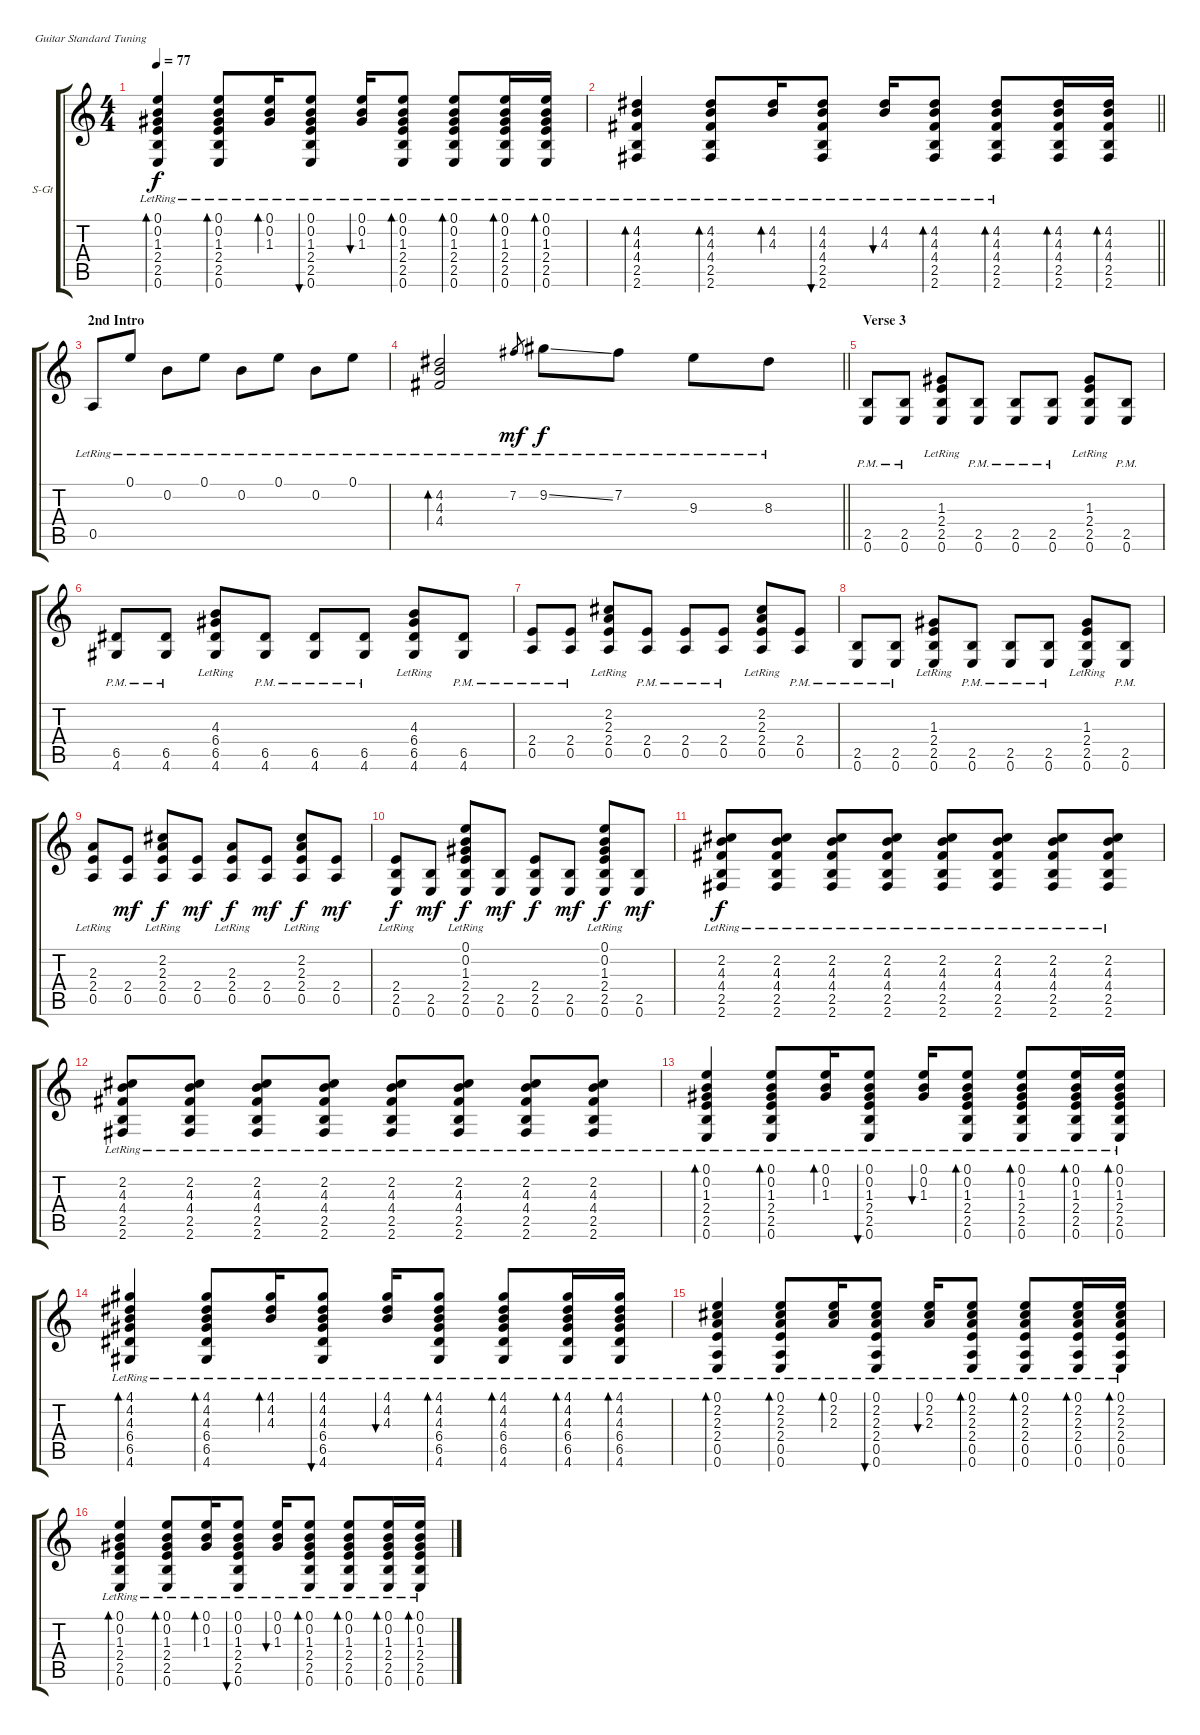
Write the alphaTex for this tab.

\bracketExtendMode groupsimilarinstruments
\firstSystemTrackNameOrientation horizontal
\otherSystemsTrackNameOrientation horizontal
\track ("Guitar 1" "S-Gt") {instrument acousticguitarsteel}
\staff {score tabs}
\tuning (E4 B3 G3 D3 A2 E2)
\ts (4 4)
\tempo 77
\clef g2
\ks c
(0.1{lr} 0.2{lr} 1.3{lr} 2.4{lr} 2.5{lr} 0.6{lr}).4{bd 30 dy f} (0.1{lr} 0.2{lr} 1.3{lr} 2.4{lr} 2.5{lr} 0.6{lr}).8{bd 30} (0.1{lr} 0.2{lr} 1.3{lr}).16{bd 30} (0.1{lr} 0.2{lr} 1.3{lr} 2.4{lr} 2.5{lr} 0.6{lr}).8{bu 30} (0.1{lr} 0.2{lr} 1.3{lr}).16{bu 30} (0.1{lr} 0.2{lr} 1.3{lr} 2.4{lr} 2.5{lr} 0.6{lr}).8{bd 30} (0.1{lr} 0.2{lr} 1.3{lr} 2.4{lr} 2.5{lr} 0.6{lr}).8{bd 30} (0.1{lr} 0.2{lr} 1.3{lr} 2.4{lr} 2.5{lr} 0.6{lr}).16{bd 30} (0.1{lr} 0.2{lr} 1.3{lr} 2.4{lr} 2.5{lr} 0.6{lr}).16{bd 30} |
\barLineRight lightlight
(4.2{lr} 4.3{lr} 4.4{lr} 2.5{lr} 2.6{lr}).4{bd 30} (4.2{lr} 4.3{lr} 4.4{lr} 2.5{lr} 2.6{lr}).8{bd 30} (4.2{lr} 4.3{lr}).16{bd 30} (4.2{lr} 4.3{lr} 4.4{lr} 2.5{lr} 2.6{lr}).8{bu 30} (4.2{lr} 4.3{lr}).16{bu 30} (4.2{lr} 4.3{lr} 4.4{lr} 2.5{lr} 2.6{lr}).8{bd 30} (4.2{lr} 4.3{lr} 4.4{lr} 2.5{lr} 2.6{lr}).8{bd 30} (4.2 4.3 4.4 2.5 2.6).16{bd 30} (4.2 4.3 4.4 2.5 2.6).16{bd 30} |
\section ("" "2nd Intro")
0.5{lr}.8 0.1{lr}.8 0.2{lr}.8 0.1{lr}.8 0.2{lr}.8 0.1{lr}.8 0.2{lr}.8 0.1{lr}.8 |
\barLineRight lightlight
(4.2{lr} 4.3{lr} 4.4{lr}).2{bd 60} 7.2{lr}.8{gr dy mf} 9.2{ss lr}.8{dy f} 7.2{lr}.8 9.3{lr}.8 8.3{lr}.8 |
\section ("" "Verse 3")
(2.5{pm} 0.6{pm}).8 (2.5{pm} 0.6{pm}).8 (1.3{lr} 2.4{lr} 2.5 0.6).8 (2.5{pm} 0.6{pm}).8 (2.5{pm} 0.6{pm}).8 (2.5{pm} 0.6{pm}).8 (1.3{lr} 2.4{lr} 2.5 0.6).8 (2.5{pm} 0.6{pm}).8 |
(6.5{pm} 4.6{pm}).8 (6.5{pm} 4.6{pm}).8 (4.3{lr} 6.4{lr} 6.5 4.6).8 (6.5{pm} 4.6{pm}).8 (6.5{pm} 4.6{pm}).8 (6.5{pm} 4.6{pm}).8 (4.3{lr} 6.4{lr} 6.5 4.6).8 (6.5{pm} 4.6{pm}).8 |
(0.5{pm} 2.4{pm}).8 (0.5{pm} 2.4{pm}).8 (2.3{lr} 2.4{lr} 0.5 2.2).8 (0.5{pm} 2.4{pm}).8 (0.5{pm} 2.4{pm}).8 (0.5{pm} 2.4{pm}).8 (2.3{lr} 2.4{lr} 0.5 2.2).8 (0.5{pm} 2.4{pm}).8 |
(2.5{pm} 0.6{pm}).8 (2.5{pm} 0.6{pm}).8 (1.3{lr} 2.4{lr} 2.5 0.6).8 (2.5{pm} 0.6{pm}).8 (2.5{pm} 0.6{pm}).8 (2.5{pm} 0.6{pm}).8 (1.3{lr} 2.4{lr} 2.5 0.6).8 (2.5{pm} 0.6{pm}).8 |
(2.4{lr} 0.5{lr} 2.3{lr}).8 (0.5 2.4).8{dy mf} (2.3{lr} 2.4{lr} 0.5 2.2).8{dy f} (0.5 2.4).8{dy mf} (2.4{lr} 0.5{lr} 2.3{lr}).8{dy f} (0.5 2.4).8{dy mf} (2.3{lr} 2.4{lr} 0.5 2.2).8{dy f} (0.5 2.4).8{dy mf} |
(2.4{lr} 2.5{lr} 0.6{lr}).8{dy f} (2.5 0.6).8{dy mf} (0.1 0.2 1.3{lr} 2.4{lr} 2.5 0.6).8{dy f} (2.5 0.6).8{dy mf} (2.4 2.5 0.6).8{dy f} (2.5 0.6).8{dy mf} (0.1 0.2 1.3{lr} 2.4{lr} 2.5 0.6).8{dy f} (2.5 0.6).8{dy mf} |
(2.2{lr} 4.3{lr} 4.4{lr} 2.5{lr} 2.6{lr}).8{dy f} (2.2{lr} 4.3{lr} 4.4{lr} 2.5{lr} 2.6{lr}).8 (2.2{lr} 4.3{lr} 4.4{lr} 2.5{lr} 2.6{lr}).8 (2.2{lr} 4.3{lr} 4.4{lr} 2.5{lr} 2.6{lr}).8 (2.2{lr} 4.3{lr} 4.4{lr} 2.5{lr} 2.6{lr}).8 (2.2{lr} 4.3{lr} 4.4{lr} 2.5{lr} 2.6{lr}).8 (2.2{lr} 4.3{lr} 4.4{lr} 2.5{lr} 2.6{lr}).8 (2.2{lr} 4.3{lr} 4.4{lr} 2.5{lr} 2.6{lr}).8 |
(2.2{lr} 4.3{lr} 4.4{lr} 2.5{lr} 2.6{lr}).8 (2.2{lr} 4.3{lr} 4.4{lr} 2.5{lr} 2.6{lr}).8 (2.2{lr} 4.3{lr} 4.4{lr} 2.5{lr} 2.6{lr}).8 (2.2{lr} 4.3{lr} 4.4{lr} 2.5{lr} 2.6{lr}).8 (2.2{lr} 4.3{lr} 4.4{lr} 2.5{lr} 2.6{lr}).8 (2.2{lr} 4.3{lr} 4.4{lr} 2.5{lr} 2.6{lr}).8 (2.2{lr} 4.3{lr} 4.4{lr} 2.5{lr} 2.6{lr}).8 (2.2{lr} 4.3{lr} 4.4{lr} 2.5{lr} 2.6{lr}).8 |
(0.1{lr} 0.2{lr} 1.3{lr} 2.4{lr} 2.5{lr} 0.6{lr}).4{bd 30} (0.1{lr} 0.2{lr} 1.3{lr} 2.4{lr} 2.5{lr} 0.6{lr}).8{bd 30} (0.1{lr} 0.2{lr} 1.3{lr}).16{bd 30} (0.1{lr} 0.2{lr} 1.3{lr} 2.4{lr} 2.5{lr} 0.6{lr}).8{bu 30} (0.1{lr} 0.2{lr} 1.3{lr}).16{bu 30} (0.1{lr} 0.2{lr} 1.3{lr} 2.4{lr} 2.5{lr} 0.6{lr}).8{bd 30} (0.1{lr} 0.2{lr} 1.3{lr} 2.4{lr} 2.5{lr} 0.6{lr}).8{bd 30} (0.1{lr} 0.2{lr} 1.3{lr} 2.4{lr} 2.5{lr} 0.6{lr}).16{bd 30} (0.1{lr} 0.2{lr} 1.3{lr} 2.4{lr} 2.5{lr} 0.6{lr}).16{bd 30} |
(4.1{lr} 4.2{lr} 4.3{lr} 6.4{lr} 6.5{lr} 4.6{lr}).4{bd 30} (4.1{lr} 4.2{lr} 4.3{lr} 6.4{lr} 6.5{lr} 4.6{lr}).8{bd 30} (4.1{lr} 4.2{lr} 4.3{lr}).16{bd 30} (4.1{lr} 4.2{lr} 4.3{lr} 6.4{lr} 6.5{lr} 4.6{lr}).8{bu 30} (4.1{lr} 4.2{lr} 4.3{lr}).16{bu 30} (4.1{lr} 4.2{lr} 4.3{lr} 6.4{lr} 6.5{lr} 4.6{lr}).8{bd 30} (4.1{lr} 4.2{lr} 4.3{lr} 6.4{lr} 6.5{lr} 4.6{lr}).8{bd 30} (4.1{lr} 4.2{lr} 4.3{lr} 6.4{lr} 6.5{lr} 4.6{lr}).16{bd 30} (4.1{lr} 4.2{lr} 4.3{lr} 6.4{lr} 6.5{lr} 4.6{lr}).16{bd 30} |
(0.1{lr} 2.2{lr} 2.3{lr} 2.4{lr} 0.5{lr} 0.6{lr}).4{bd 30} (0.1{lr} 2.2{lr} 2.3{lr} 2.4{lr} 0.5{lr} 0.6{lr}).8{bd 30} (0.1{lr} 2.2{lr} 2.3{lr}).16{bd 30} (0.1{lr} 2.2{lr} 2.3{lr} 2.4{lr} 0.5{lr} 0.6{lr}).8{bu 30} (0.1{lr} 2.2{lr} 2.3{lr}).16{bu 30} (0.1{lr} 2.2{lr} 2.3{lr} 2.4{lr} 0.5{lr} 0.6{lr}).8{bd 30} (0.1{lr} 2.2{lr} 2.3{lr} 2.4{lr} 0.5{lr} 0.6{lr}).8{bd 30} (0.1{lr} 2.2{lr} 2.3{lr} 2.4{lr} 0.5{lr} 0.6{lr}).16{bd 30} (0.1{lr} 2.2{lr} 2.3{lr} 2.4{lr} 0.5{lr} 0.6{lr}).16{bd 30} |
(0.1{lr} 0.2{lr} 1.3{lr} 2.4{lr} 2.5{lr} 0.6{lr}).4{bd 30} (0.1{lr} 0.2{lr} 1.3{lr} 2.4{lr} 2.5{lr} 0.6{lr}).8{bd 30} (0.1{lr} 0.2{lr} 1.3{lr}).16{bd 30} (0.1{lr} 0.2{lr} 1.3{lr} 2.4{lr} 2.5{lr} 0.6{lr}).8{bu 30} (0.1{lr} 0.2{lr} 1.3{lr}).16{bu 30} (0.1{lr} 0.2{lr} 1.3{lr} 2.4{lr} 2.5{lr} 0.6{lr}).8{bd 30} (0.1{lr} 0.2{lr} 1.3{lr} 2.4{lr} 2.5{lr} 0.6{lr}).8{bd 30} (0.1{lr} 0.2{lr} 1.3{lr} 2.4{lr} 2.5{lr} 0.6{lr}).16{bd 30} (0.1{lr} 0.2{lr} 1.3{lr} 2.4{lr} 2.5{lr} 0.6{lr}).16{bd 30}
